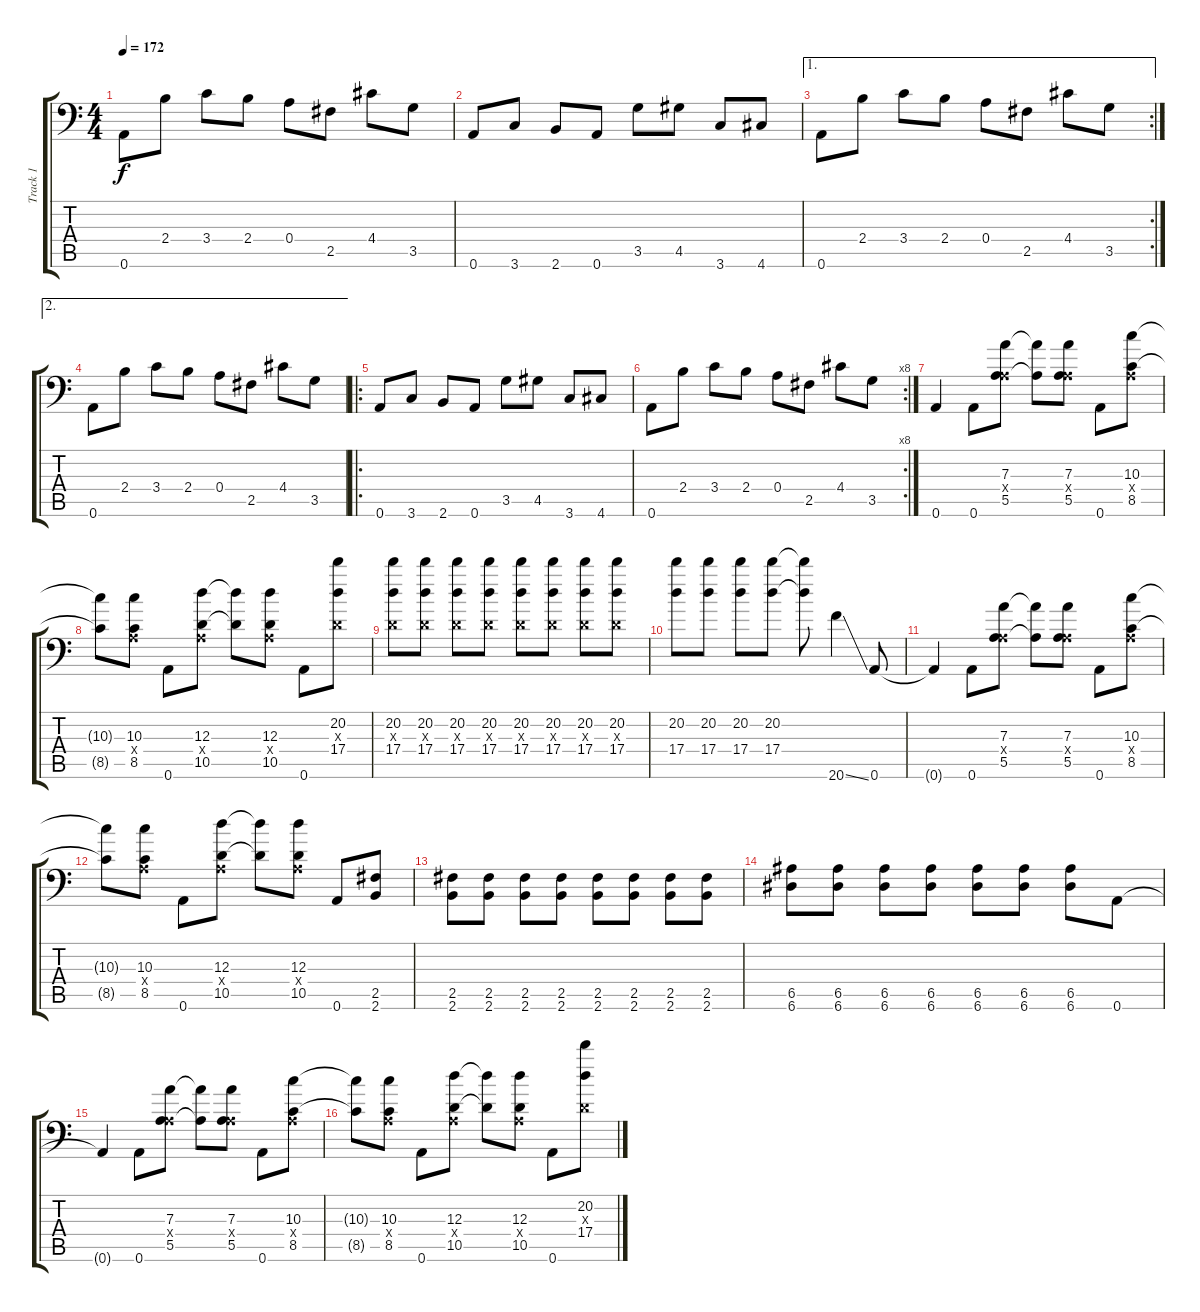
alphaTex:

\track ("Track 1" "Track 1") {instrument overdrivenguitar}
\staff {score tabs}
\tuning (B3 Gb3 D3 A2 E2 A1) {hide}
\ts (4 4)
\tempo 172
\clef f4
\ks c
0.6.8{dy f} 2.4.8 3.4.8 2.4.8 0.4.8 2.5.8 4.4.8 3.5.8 |
0.6.8 3.6.8 2.6.8 0.6.8 3.5.8 4.5.8 3.6.8 4.6.8 |
\ae 1
\rc 2
0.6.8 2.4.8 3.4.8 2.4.8 0.4.8 2.5.8 4.4.8 3.5.8 |
\ae 2
0.6.8 2.4.8 3.4.8 2.4.8 0.4.8 2.5.8 4.4.8 3.5.8 |
\ro
0.6.8 3.6.8 2.6.8 0.6.8 3.5.8 4.5.8 3.6.8 4.6.8 |
\rc 8
0.6.8 2.4.8 3.4.8 2.4.8 0.4.8 2.5.8 4.4.8 3.5.8 |
0.6.4 0.6.8 (7.3 0.4{x} 5.5).8 (7.3{t} 5.5{t}).8 (7.3 0.4{x} 5.5).8 0.6.8 (10.3 0.4{x} 8.5).8 |
(10.3{t} 8.5{t}).8 (10.3 0.4{x} 8.5).8 0.6.8 (12.3 0.4{x} 10.5).8 (12.3{t} 10.5{t}).8 (12.3 0.4{x} 10.5).8 0.6.8 (20.2 0.3{x} 17.4).8 |
(20.2 0.3{x} 17.4).8 (20.2 0.3{x} 17.4).8 (20.2 0.3{x} 17.4).8 (20.2 0.3{x} 17.4).8 (20.2 0.3{x} 17.4).8 (20.2 0.3{x} 17.4).8 (20.2 0.3{x} 17.4).8 (20.2 0.3{x} 17.4).8 |
(20.2 17.4).8 (20.2 17.4).8 (20.2 17.4).8 (20.2 17.4).8 (20.2{t} 17.4{t}).8 20.6{ss}.4 0.6.8 |
0.6{t}.4 0.6.8 (7.3 0.4{x} 5.5).8 (7.3{t} 5.5{t}).8 (7.3 0.4{x} 5.5).8 0.6.8 (10.3 0.4{x} 8.5).8 |
(10.3{t} 8.5{t}).8 (10.3 0.4{x} 8.5).8 0.6.8 (12.3 0.4{x} 10.5).8 (12.3{t} 10.5{t}).8 (12.3 0.4{x} 10.5).8 0.6.8 (2.5 2.6).8 |
(2.5 2.6).8 (2.5 2.6).8 (2.5 2.6).8 (2.5 2.6).8 (2.5 2.6).8 (2.5 2.6).8 (2.5 2.6).8 (2.5 2.6).8 |
(6.5 6.6).8 (6.5 6.6).8 (6.5 6.6).8 (6.5 6.6).8 (6.5 6.6).8 (6.5 6.6).8 (6.5 6.6).8 0.6.8 |
0.6{t}.4 0.6.8 (7.3 0.4{x} 5.5).8 (7.3{t} 5.5{t}).8 (7.3 0.4{x} 5.5).8 0.6.8 (10.3 0.4{x} 8.5).8 |
(10.3{t} 8.5{t}).8 (10.3 0.4{x} 8.5).8 0.6.8 (12.3 0.4{x} 10.5).8 (12.3{t} 10.5{t}).8 (12.3 0.4{x} 10.5).8 0.6.8 (20.2 0.3{x} 17.4).8
